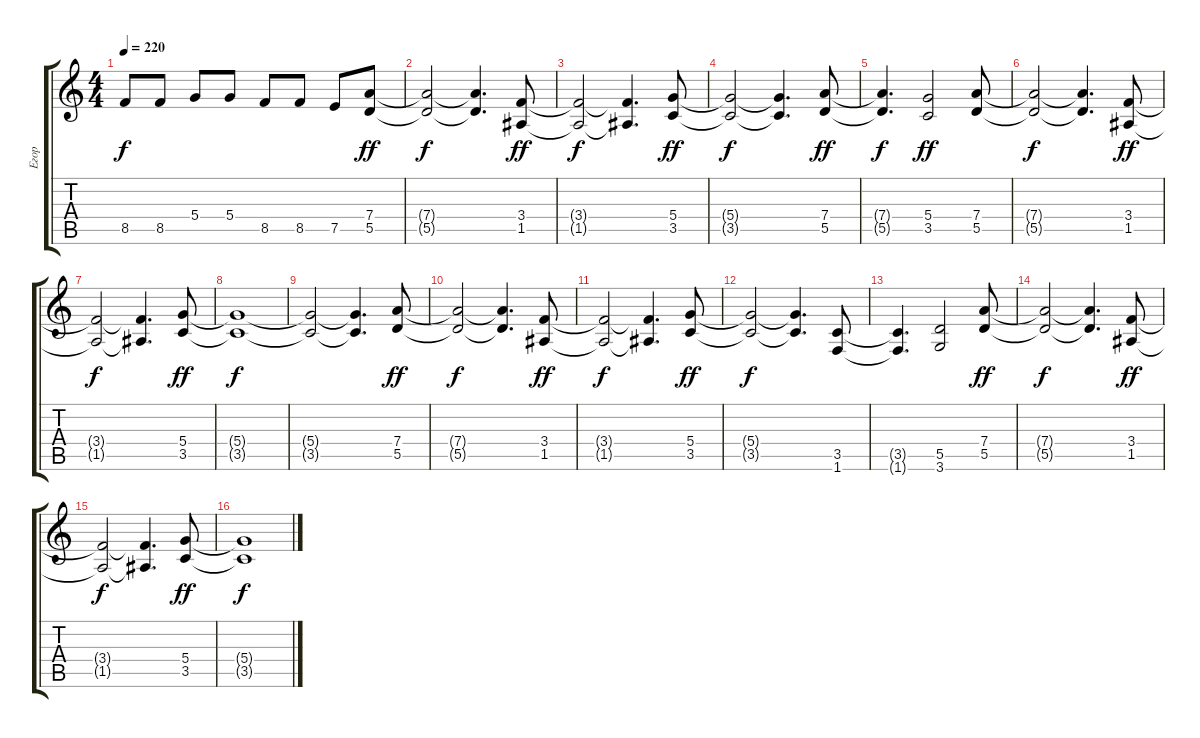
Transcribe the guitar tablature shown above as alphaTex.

\track ("Егор" "Егор") {instrument distortionguitar}
\staff {score tabs}
\tuning (E4 B3 G3 D3 A2 E2) {hide}
\ts (4 4)
\tempo 220
\clef g2
\ks c
8.5.8{dy f} 8.5.8 5.4.8 5.4.8 8.5.8 8.5.8 7.5.8 (7.4 5.5).8{dy ff} |
(7.4{t} 5.5{t}).2{dy f} (7.4{t} 5.5{t}).4{d} (3.4 1.5).8{dy ff} |
(3.4{t} 1.5{t}).2{dy f} (3.4{t} 1.5{t}).4{d} (5.4 3.5).8{dy ff} |
(5.4{t} 3.5{t}).2{dy f} (5.4{t} 3.5{t}).4{d} (7.4 5.5).8{dy ff} |
(7.4{t} 5.5{t}).4{d dy f} (5.4 3.5).2{dy ff} (7.4 5.5).8 |
(7.4{t} 5.5{t}).2{dy f} (7.4{t} 5.5{t}).4{d} (3.4 1.5).8{dy ff} |
(3.4{t} 1.5{t}).2{dy f} (3.4{t} 1.5{t}).4{d} (5.4 3.5).8{dy ff} |
(5.4{t} 3.5{t}).1{dy f} |
(5.4{t} 3.5{t}).2 (5.4{t} 3.5{t}).4{d} (7.4 5.5).8{dy ff} |
(7.4{t} 5.5{t}).2{dy f} (7.4{t} 5.5{t}).4{d} (3.4 1.5).8{dy ff} |
(3.4{t} 1.5{t}).2{dy f} (3.4{t} 1.5{t}).4{d} (5.4 3.5).8{dy ff} |
(5.4{t} 3.5{t}).2{dy f} (5.4{t} 3.5{t}).4{d} (3.5 1.6).8 |
(3.5{t} 1.6{t}).4{d} (5.5 3.6).2 (7.4 5.5).8{dy ff} |
(7.4{t} 5.5{t}).2{dy f} (7.4{t} 5.5{t}).4{d} (3.4 1.5).8{dy ff} |
(3.4{t} 1.5{t}).2{dy f} (3.4{t} 1.5{t}).4{d} (5.4 3.5).8{dy ff} |
(5.4{t} 3.5{t}).1{dy f}
